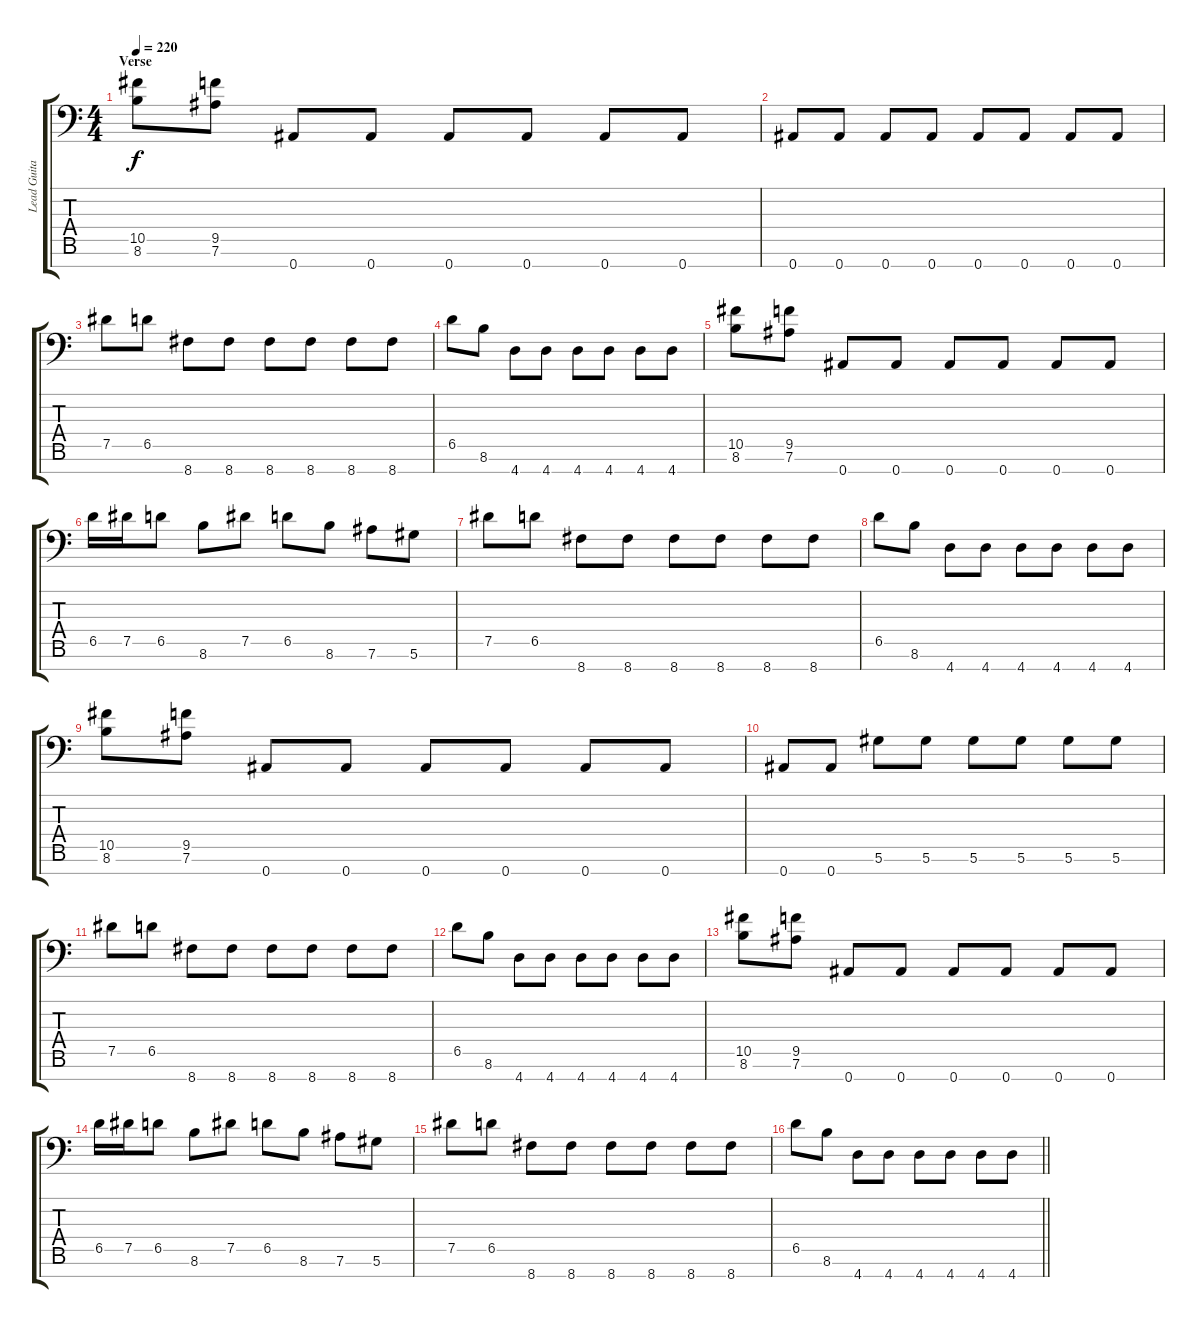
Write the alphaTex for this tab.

\track ("Lead Guitar" "Lead Guita") {instrument distortionguitar}
\staff {score tabs}
\tuning (Eb4 Bb3 Gb3 Db3 Ab2 Eb2 Bb1) {hide}
\ts (4 4)
\section ("" "Verse")
\tempo 220
\clef f4
\ks c
(10.5 8.6).8{dy f} (9.5 7.6).8 0.7.8 0.7.8 0.7.8 0.7.8 0.7.8 0.7.8 |
0.7.8 0.7.8 0.7.8 0.7.8 0.7.8 0.7.8 0.7.8 0.7.8 |
7.5.8 6.5.8 8.7.8 8.7.8 8.7.8 8.7.8 8.7.8 8.7.8 |
6.5.8 8.6.8 4.7.8 4.7.8 4.7.8 4.7.8 4.7.8 4.7.8 |
(10.5 8.6).8 (9.5 7.6).8 0.7.8 0.7.8 0.7.8 0.7.8 0.7.8 0.7.8 |
6.5.16 7.5.16 6.5.8 8.6.8 7.5.8 6.5.8 8.6.8 7.6.8 5.6.8 |
7.5.8 6.5.8 8.7.8 8.7.8 8.7.8 8.7.8 8.7.8 8.7.8 |
6.5.8 8.6.8 4.7.8 4.7.8 4.7.8 4.7.8 4.7.8 4.7.8 |
(10.5 8.6).8 (9.5 7.6).8 0.7.8 0.7.8 0.7.8 0.7.8 0.7.8 0.7.8 |
0.7.8 0.7.8 5.6.8 5.6.8 5.6.8 5.6.8 5.6.8 5.6.8 |
7.5.8 6.5.8 8.7.8 8.7.8 8.7.8 8.7.8 8.7.8 8.7.8 |
6.5.8 8.6.8 4.7.8 4.7.8 4.7.8 4.7.8 4.7.8 4.7.8 |
(10.5 8.6).8 (9.5 7.6).8 0.7.8 0.7.8 0.7.8 0.7.8 0.7.8 0.7.8 |
6.5.16 7.5.16 6.5.8 8.6.8 7.5.8 6.5.8 8.6.8 7.6.8 5.6.8 |
7.5.8 6.5.8 8.7.8 8.7.8 8.7.8 8.7.8 8.7.8 8.7.8 |
\barLineRight lightlight
6.5.8 8.6.8 4.7.8 4.7.8 4.7.8 4.7.8 4.7.8 4.7.8
